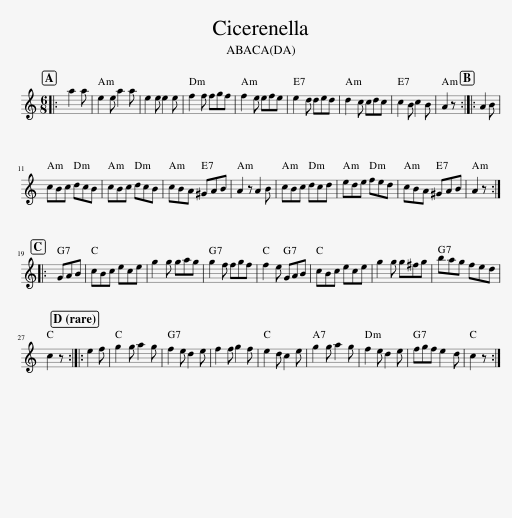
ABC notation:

X:1
L:1/8
M:6/8
I:linebreak $
K:C
V:1 treble
V:1
|: a2 a | e2 e a2 a | e2 e e2 e | f2 f fgf | f2 e efe | %5
 e2 d ded | d2 c cdc | c2 B c2 B | A2 z :: A2 B |$ %10
 cBc dcB | cBc dcB | cBA ^GAB | A2 z A2 B | cBc dcd | %15
 ede fed | cBA ^GAB | A2 z ::$ GAB | cBc ece | %20
 g2 g gag | g2 f fgf | f2 e GAB | cBc ece | g2 g g^fg | %25
 bag fed |$ c2 z :: e2 f | g2 g a2 g | f2 e d2 e | %30
 f2 f g2 f | e2 d c2 e | g2 g a2 g | f2 e d2 e | fgf e2 d | %35
 c2 z :| %36
